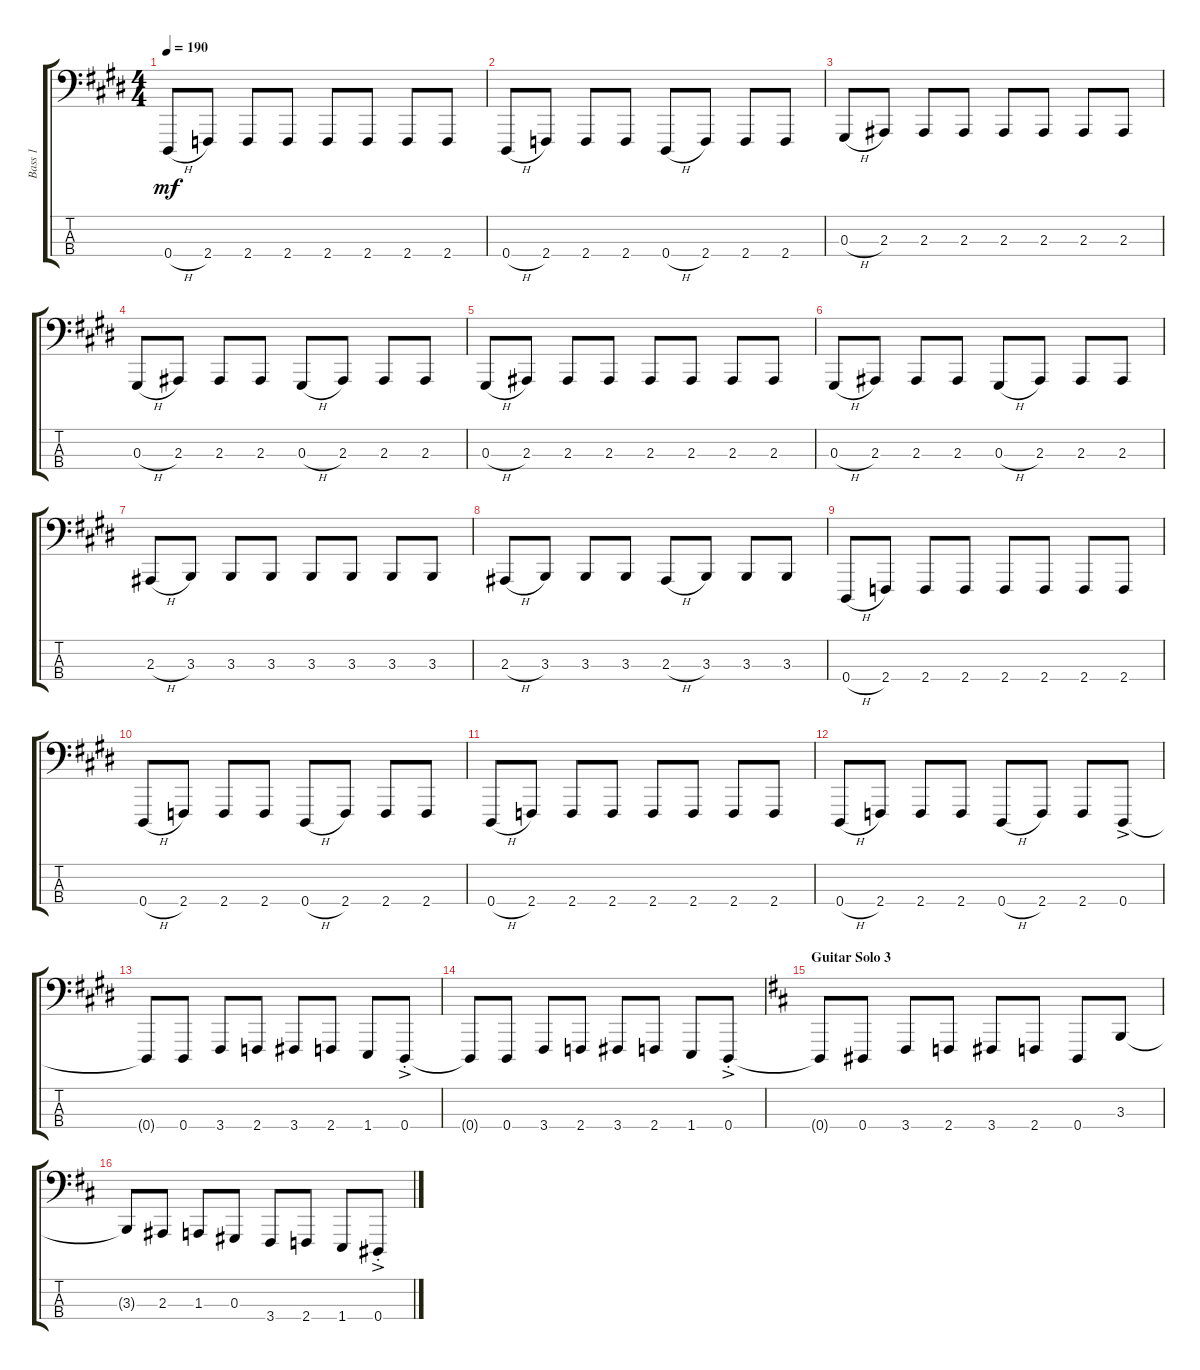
\track ("Bass 1" "Bass 1") {instrument acousticgrandpiano}
\staff {score tabs}
\tuning (Gb2 Db2 Ab1 Eb1) {hide}
\ts (4 4)
\tempo 190
\clef f4
\ks e
0.4{h}.8{dy mf} 2.4.8 2.4.8 2.4.8 2.4.8 2.4.8 2.4.8 2.4.8 |
0.4{h}.8 2.4.8 2.4.8 2.4.8 0.4{h}.8 2.4.8 2.4.8 2.4.8 |
0.3{h}.8 2.3.8 2.3.8 2.3.8 2.3.8 2.3.8 2.3.8 2.3.8 |
0.3{h}.8 2.3.8 2.3.8 2.3.8 0.3{h}.8 2.3.8 2.3.8 2.3.8 |
0.3{h}.8 2.3.8 2.3.8 2.3.8 2.3.8 2.3.8 2.3.8 2.3.8 |
0.3{h}.8 2.3.8 2.3.8 2.3.8 0.3{h}.8 2.3.8 2.3.8 2.3.8 |
2.3{h}.8 3.3.8 3.3.8 3.3.8 3.3.8 3.3.8 3.3.8 3.3.8 |
2.3{h}.8 3.3.8 3.3.8 3.3.8 2.3{h}.8 3.3.8 3.3.8 3.3.8 |
0.4{h}.8 2.4.8 2.4.8 2.4.8 2.4.8 2.4.8 2.4.8 2.4.8 |
0.4{h}.8 2.4.8 2.4.8 2.4.8 0.4{h}.8 2.4.8 2.4.8 2.4.8 |
0.4{h}.8 2.4.8 2.4.8 2.4.8 2.4.8 2.4.8 2.4.8 2.4.8 |
0.4{h}.8 2.4.8 2.4.8 2.4.8 0.4{h}.8 2.4.8 2.4.8 0.4{ac}.8 |
0.4{t}.8 0.4.8 3.4.8 2.4.8 3.4.8 2.4.8 1.4.8 0.4{ac st}.8 |
0.4{t}.8 0.4.8 3.4.8 2.4.8 3.4.8 2.4.8 1.4.8 0.4{ac st}.8 |
\section ("" "Guitar Solo 3")
\ks d
0.4{t}.8 0.4.8 3.4.8 2.4.8 3.4.8 2.4.8 0.4.8 3.3.8 |
3.3{t}.8 2.3.8 1.3.8 0.3.8 3.4.8 2.4.8 1.4.8 0.4{ac st}.8
